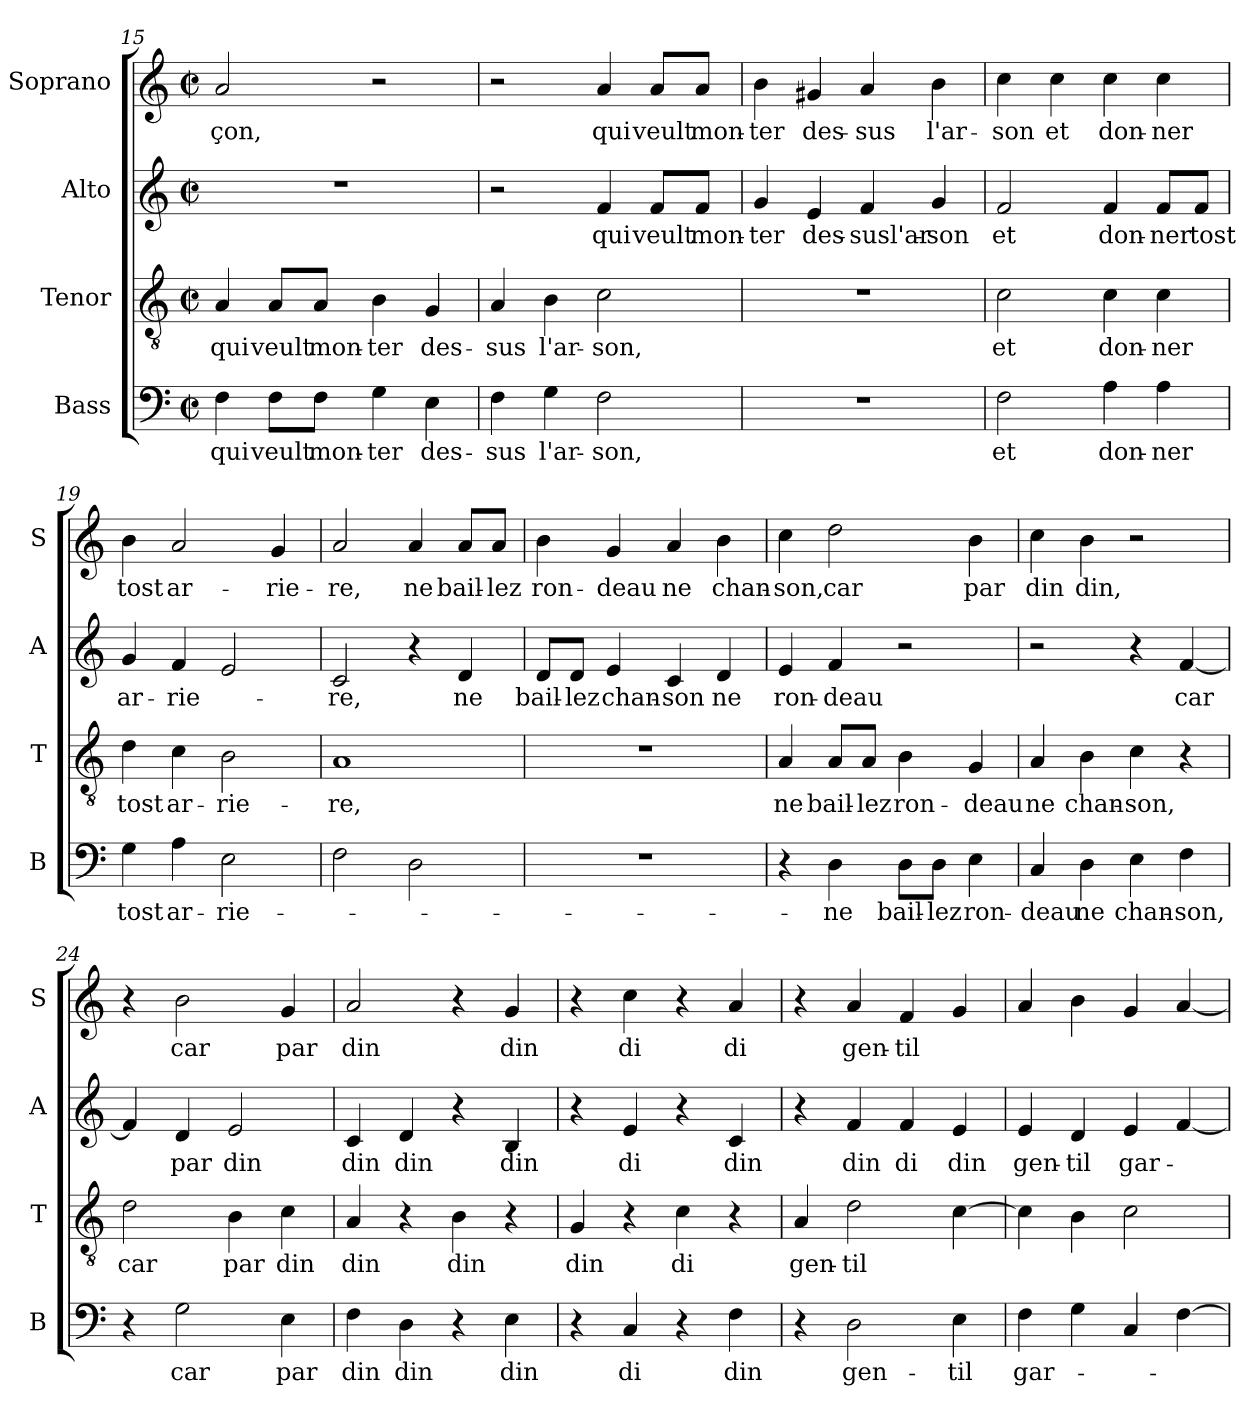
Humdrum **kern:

**kern	**text	**kern	**text	**kern	**text	**kern	**text
*part4	*part4	*part3	*part3	*part2	*part2	*part1	*part1
*staff4	*staff4	*staff3	*staff3	*staff2	*staff2	*staff1	*staff1
*I"Bass	*	*I"Tenor	*	*I"Alto	*	*I"Soprano	*
*I'B	*	*I'T	*	*I'A	*	*I'S	*
*clefF4	*	*clefGv2	*	*clefG2	*	*clefG2	*
*k[]	*	*k[]	*	*k[]	*	*k[]	*
*C:	*	*C:	*	*C:	*	*C:	*
*M2/2	*	*M2/2	*	*M2/2	*	*M2/2	*
*met(c|)	*	*met(c|)	*	*met(c|)	*	*met(c|)	*
=15	=15	=15	=15	=15	=15	=15	=15
!	!LO:LY:b	!	!LO:LY:b	!	!	!	!LO:LY:b
4F\	qui	4A/	qui	1r	.	2a/	-çon,
!	!LO:LY:b	!	!LO:LY:b	!	!	!	!
8F\L	veult	8A/L	veult	.	.	.	.
!	!LO:LY:b	!	!LO:LY:b	!	!	!	!
8F\J	mon-	8A/J	mon-	.	.	.	.
!	!LO:LY:b	!	!LO:LY:b	!	!	!	!
4G\	-ter	4B\	-ter	.	.	2r	.
!	!LO:LY:b	!	!LO:LY:b	!	!	!	!
4E\	des-	4G/	des-	.	.	.	.
!!LO:LB:g=z
=16	=16	=16	=16	=16	=16	=16	=16
!	!LO:LY:b	!	!LO:LY:b	!	!	!	!
4F\	-sus	4A/	-sus	2r	.	2r	.
!	!LO:LY:b	!	!LO:LY:b	!	!	!	!
4G\	l'ar-	4B\	l'ar-	.	.	.	.
!	!LO:LY:b	!	!LO:LY:b	!	!LO:LY:b	!	!LO:LY:b
2F\	-son,	2c\	-son,	4f/	qui	4a/	qui
!	!	!	!	!	!LO:LY:b	!	!LO:LY:b
.	.	.	.	8f/L	veult	8a/L	veult
!	!	!	!	!	!LO:LY:b	!	!LO:LY:b
.	.	.	.	8f/J	mon-	8a/J	mon-
=17	=17	=17	=17	=17	=17	=17	=17
!	!	!	!	!	!LO:LY:b	!	!LO:LY:b
1r	.	1r	.	4g/	-ter	4b\	-ter
!	!	!	!	!	!LO:LY:b	!	!LO:LY:b
.	.	.	.	4e/	des-	4g#X/	des-
!	!	!	!	!	!LO:LY:b	!	!LO:LY:b
.	.	.	.	4f/	-susl'ar-	4a/	-sus
!	!	!	!	!	!LO:LY:b	!	!LO:LY:b
.	.	.	.	4g/	-son	4b\	l'ar-
=18	=18	=18	=18	=18	=18	=18	=18
!	!LO:LY:b	!	!LO:LY:b	!	!LO:LY:b	!	!LO:LY:b
2F\	et	2c\	et	2f/	et	4cc\	-son
!	!	!	!	!	!	!	!LO:LY:b
.	.	.	.	.	.	4cc\	et
!	!LO:LY:b	!	!LO:LY:b	!	!LO:LY:b	!	!LO:LY:b
4A\	don-	4c\	don-	4f/	don-	4cc\	don-
!	!LO:LY:b	!	!LO:LY:b	!	!LO:LY:b	!	!LO:LY:b
4A\	-ner	4c\	-ner	8f/L	-ner	4cc\	-ner
!	!	!	!	!	!LO:LY:b	!	!
.	.	.	.	8f/J	tost	.	.
=19	=19	=19	=19	=19	=19	=19	=19
!	!LO:LY:b	!	!LO:LY:b	!	!LO:LY:b	!	!LO:LY:b
4G\	tost	4d\	tost	4g/	ar-	4b\	tost
!	!LO:LY:b	!	!LO:LY:b	!	!LO:LY:b	!	!LO:LY:b
4A\	ar-	4c\	ar-	4f/	-rie-	2a/	ar-
!	!LO:LY:b	!	!LO:LY:b	!	!	!	!
2E\	-rie-	2B\	-rie-	2e/	.	.	.
!	!	!	!	!	!	!	!LO:LY:b
.	.	.	.	.	.	4g/	-rie-
=20	=20	=20	=20	=20	=20	=20	=20
!	!	!	!LO:LY:b	!	!LO:LY:b	!	!LO:LY:b
2F\	.	1A	-re,	2c/	-re,	2a/	-re,
!	!	!	!	!	!	!	!LO:LY:b
2D\	.	.	.	4r	.	4a/	ne
!	!	!	!	!	!LO:LY:b	!	!LO:LY:b
.	.	.	.	4d/	ne	8a/L	bail-
!	!	!	!	!	!	!	!LO:LY:b
.	.	.	.	.	.	8a/J	-lez
!!LO:LB:g=z
=21	=21	=21	=21	=21	=21	=21	=21
!	!	!	!	!	!LO:LY:b	!	!LO:LY:b
1r	.	1r	.	8d/L	bail-	4b\	ron-
!	!	!	!	!	!LO:LY:b	!	!
.	.	.	.	8d/J	-lez	.	.
!	!	!	!	!	!LO:LY:b	!	!LO:LY:b
.	.	.	.	4e/	chan-	4g/	-deau
!	!	!	!	!	!LO:LY:b	!	!LO:LY:b
.	.	.	.	4c/	-son	4a/	ne
!	!	!	!	!	!LO:LY:b	!	!LO:LY:b
.	.	.	.	4d/	ne	4b\	chan-
=22	=22	=22	=22	=22	=22	=22	=22
!	!	!	!LO:LY:b	!	!LO:LY:b	!	!LO:LY:b
4r	.	4A/	ne	4e/	ron-	4cc\	-son,
!	!LO:LY:b	!	!LO:LY:b	!	!LO:LY:b	!	!LO:LY:b
4D\	ne	8A/L	bail-	4f/	-deau	2dd\	car
!	!	!	!LO:LY:b	!	!	!	!
.	.	8A/J	-lez	.	.	.	.
!	!LO:LY:b	!	!LO:LY:b	!	!	!	!
8D\L	bail-	4B\	ron-	2r	.	.	.
!	!LO:LY:b	!	!	!	!	!	!
8D\J	-lez	.	.	.	.	.	.
!	!LO:LY:b	!	!LO:LY:b	!	!	!	!LO:LY:b
4E\	ron-	4G/	-deau	.	.	4b\	par
=23	=23	=23	=23	=23	=23	=23	=23
!	!LO:LY:b	!	!LO:LY:b	!	!	!	!LO:LY:b
4C/	-deau	4A/	ne	2r	.	4cc\	din
!	!LO:LY:b	!	!LO:LY:b	!	!	!	!LO:LY:b
4D\	ne	4B\	chan-	.	.	4b\	din,
!	!LO:LY:b	!	!LO:LY:b	!	!	!	!
4E\	chan-	4c\	-son,	4r	.	2r	.
!	!LO:LY:b	!	!	!	!LO:LY:b	!	!
4F\	-son,	4r	.	[4f/	car	.	.
=24	=24	=24	=24	=24	=24	=24	=24
!	!	!	!LO:LY:b	!	!	!	!
4r	.	2d\	car	4f/]	.	4r	.
!	!LO:LY:b	!	!	!	!LO:LY:b	!	!LO:LY:b
2G\	car	.	.	4d/	par	2b\	car
!	!	!	!LO:LY:b	!	!LO:LY:b	!	!
.	.	4B\	par	2e/	din	.	.
!	!LO:LY:b	!	!LO:LY:b	!	!	!	!LO:LY:b
4E\	par	4c\	din	.	.	4g/	par
=25	=25	=25	=25	=25	=25	=25	=25
!	!LO:LY:b	!	!LO:LY:b	!	!LO:LY:b	!	!LO:LY:b
4F\	din	4A/	din	4c/	din	2a/	din
!	!LO:LY:b	!	!	!	!LO:LY:b	!	!
4D\	din	4r	.	4d/	din	.	.
!	!	!	!LO:LY:b	!	!	!	!
4r	.	4B\	din	4r	.	4r	.
!	!LO:LY:b	!	!	!	!LO:LY:b	!	!LO:LY:b
4E\	din	4r	.	4B/	din	4g/	din
!!LO:PB:g=z
=26	=26	=26	=26	=26	=26	=26	=26
!	!	!	!LO:LY:b	!	!	!	!
4r	.	4G/	din	4r	.	4r	.
!	!LO:LY:b	!	!	!	!LO:LY:b	!	!LO:LY:b
4C/	di	4r	.	4e/	di	4cc\	di
!	!	!	!LO:LY:b	!	!	!	!
4r	.	4c\	di	4r	.	4r	.
!	!LO:LY:b	!	!	!	!LO:LY:b	!	!LO:LY:b
4F\	din	4r	.	4c/	din	4a/	di
=27	=27	=27	=27	=27	=27	=27	=27
!	!	!	!LO:LY:b	!	!	!	!
4r	.	4A/	gen-	4r	.	4r	.
!	!LO:LY:b	!	!LO:LY:b	!	!LO:LY:b	!	!LO:LY:b
2D\	gen-	2d\	-til	4f/	din	4a/	gen-
!	!	!	!	!	!LO:LY:b	!	!LO:LY:b
.	.	.	.	4f/	di	4f/	-til
!	!LO:LY:b	!	!	!	!LO:LY:b	!	!
4E\	-til	[4c\	.	4e/	din	4g/	.
=28	=28	=28	=28	=28	=28	=28	=28
!	!LO:LY:b	!	!	!	!LO:LY:b	!	!
4F\	gar-	4c\]	.	4e/	gen-	4a/	.
!	!	!	!	!	!LO:LY:b	!	!
4G\	.	4B\	.	4d/	-til	4b\	.
!	!	!	!	!	!LO:LY:b	!	!
4C/	.	2c\	.	4e/	gar-	4g/	.
[4F\	.	.	.	[4f/	.	[4a/	.
=	=	=	=	=	=	=	=
*-	*-	*-	*-	*-	*-	*-	*-
